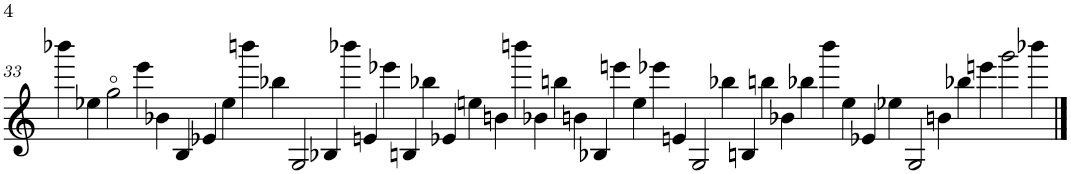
**kern
*part1
*staff1
*I"Piano
*I'Pno.
!!LO:PB:g=z
*clefG2
*k[]
*M50/4
=33
4bbb-X\
4ee-X\
2gg\
4eee\
4b-X\
4B/
4e-X/
4ee-\
4bbbn\
4bb-X\
2G/
4B-X/
4bbb-X\
4en/
4eee-X\
4Bn/
4bb-X\
4e-X/
4een\
4bn\
4bbbn\
4b-X\
4bbn\
4bn\
4B-X/
4eeen\
4ee\
4eee-X\
4en/
2G/
4bb-X\
4Bn/
4bbn\
4b-X\
4bb-X\
4bbb\
4ee\
4e-X/
4ee-X\
2G/
4bn\
4bb-X\
4eeen\
2ggg\
4bbb-X\
==
*-
